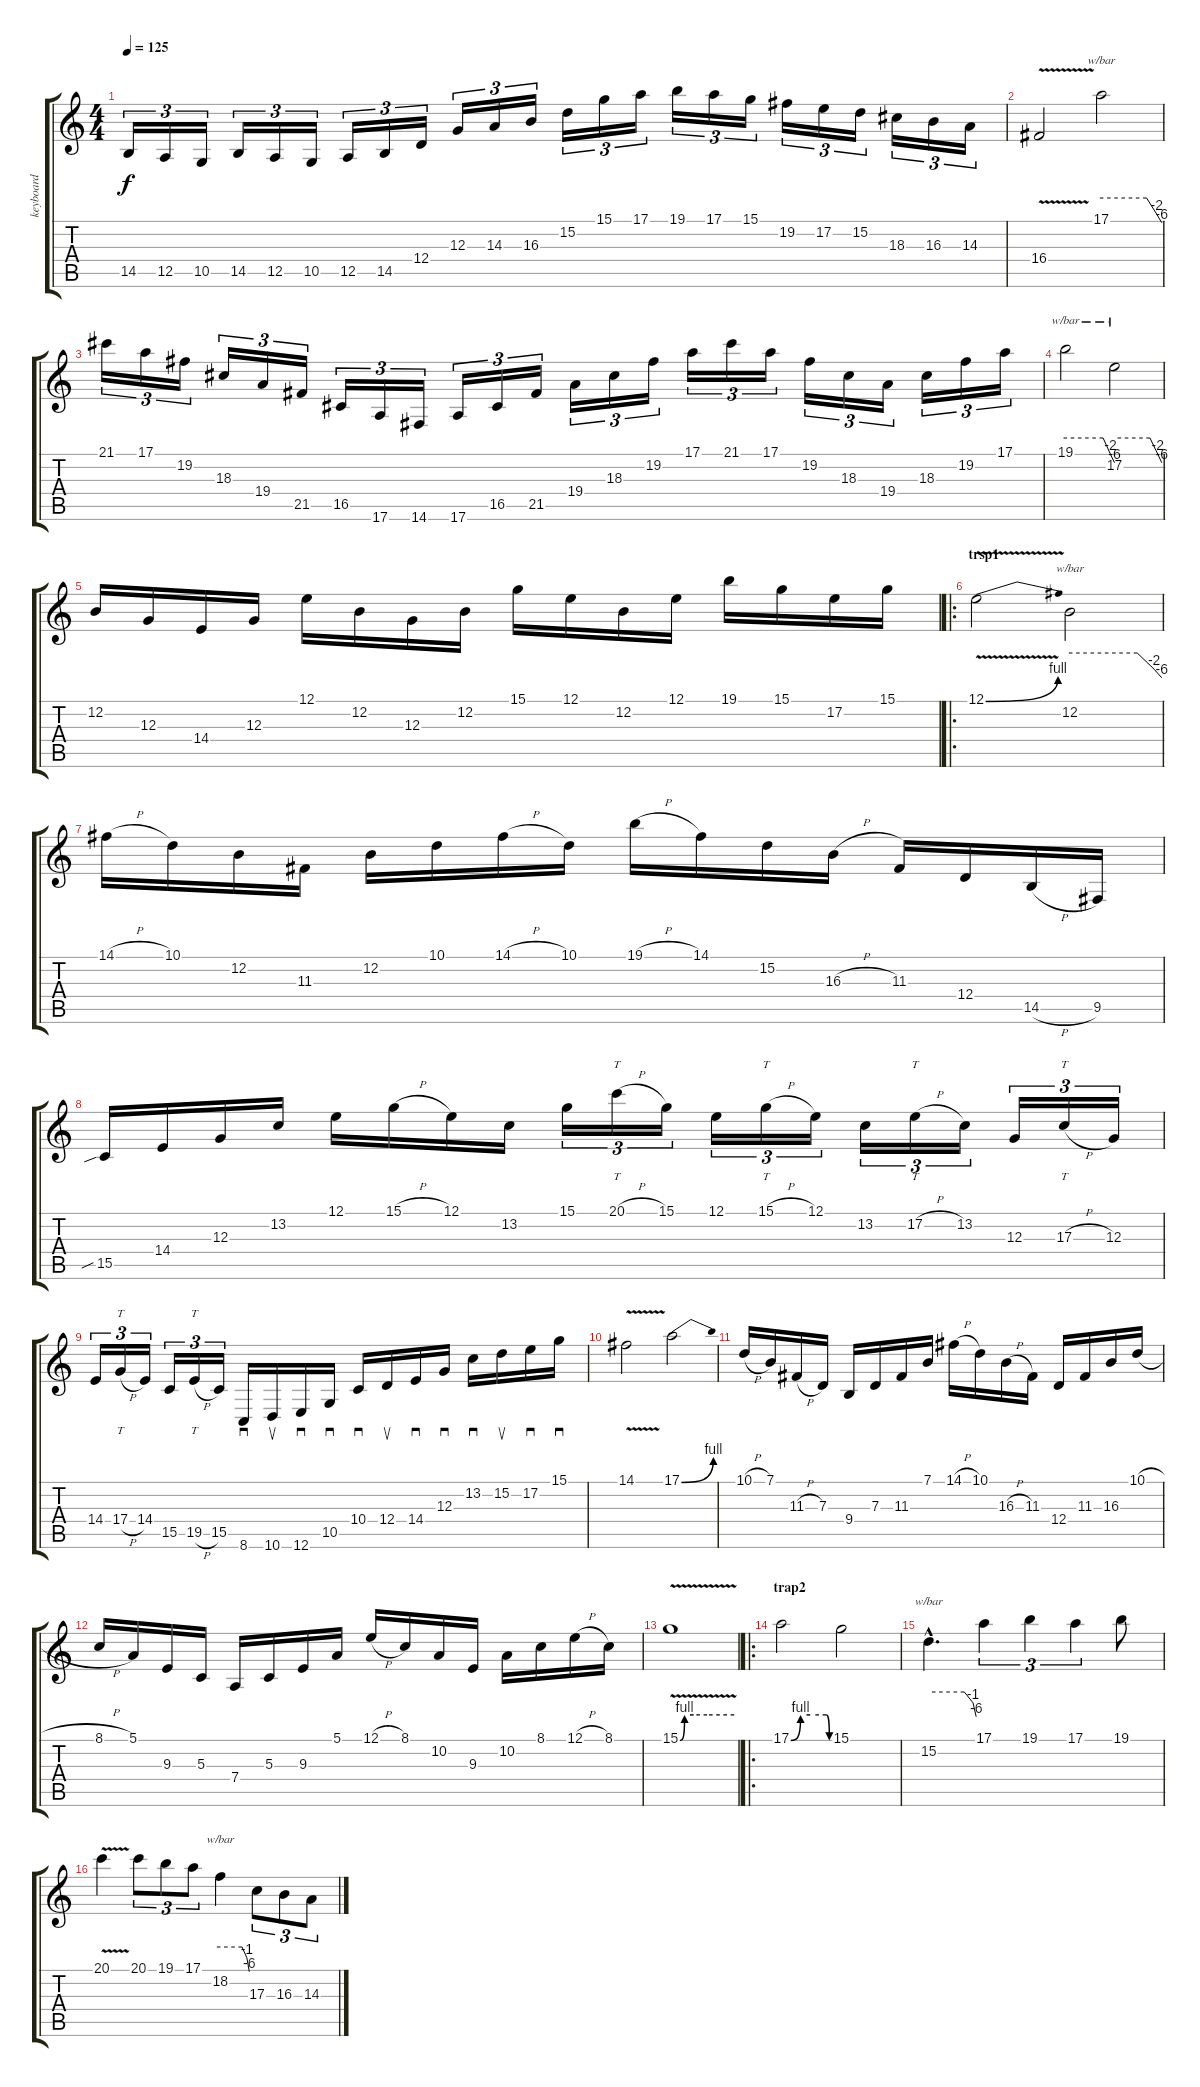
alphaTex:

\track ("keyboard" "keyboard") {instrument acousticgrandpiano}
\staff {score tabs}
\tuning (E4 B3 G3 D3 A2 E2) {hide}
\ts (4 4)
\tempo 125
\clef g2
\ks c
14.5.16{tu (3 2) dy f} 12.5.16{tu (3 2)} 10.5.16{tu (3 2)} 14.5.16{tu (3 2)} 12.5.16{tu (3 2)} 10.5.16{tu (3 2)} 12.5.16{tu (3 2)} 14.5.16{tu (3 2)} 12.4.16{tu (3 2)} 12.3.16{tu (3 2)} 14.3.16{tu (3 2)} 16.3.16{tu (3 2)} 15.2.16{tu (3 2)} 15.1.16{tu (3 2)} 17.1.16{tu (3 2)} 19.1.16{tu (3 2)} 17.1.16{tu (3 2)} 15.1.16{tu (3 2)} 19.2.16{tu (3 2)} 17.2.16{tu (3 2)} 15.2.16{tu (3 2)} 18.3.16{tu (3 2)} 16.3.16{tu (3 2)} 14.3.16{tu (3 2)} |
16.4{v}.2 17.1.2{tbe (custom default 0 0 45 0 55 -8 60 -24)} |
21.1.16{tu (3 2)} 17.1.16{tu (3 2)} 19.2.16{tu (3 2)} 18.3.16{tu (3 2)} 19.4.16{tu (3 2)} 21.5.16{tu (3 2)} 16.5.16{tu (3 2)} 17.6.16{tu (3 2)} 14.6.16{tu (3 2)} 17.6.16{tu (3 2)} 16.5.16{tu (3 2)} 21.5.16{tu (3 2)} 19.4.16{tu (3 2)} 18.3.16{tu (3 2)} 19.2.16{tu (3 2)} 17.1.16{tu (3 2)} 21.1.16{tu (3 2)} 17.1.16{tu (3 2)} 19.2.16{tu (3 2)} 18.3.16{tu (3 2)} 19.4.16{tu (3 2)} 18.3.16{tu (3 2)} 19.2.16{tu (3 2)} 17.1.16{tu (3 2)} |
19.1.2{tbe (custom default 0 0 46 0 55 -8 60 -24)} 17.2.2{tbe (custom default 0 0 45 0 55 -8 60 -24)} |
12.2.16 12.3.16 14.4.16 12.3.16 12.1.16 12.2.16 12.3.16 12.2.16 15.1.16 12.1.16 12.2.16 12.1.16 19.1.16 15.1.16 17.2.16 15.1.16 |
\ro
\section ("" "trsp1")
12.1{be (bend 0 0 60 4) v}.2{volume 16 balance 8 instrument distortionguitar} 12.2.2{tbe (custom default 0 0 44 0 55 -8 60 -24)} |
14.1{h}.16 10.1.16 12.2.16 11.3.16 12.2.16 10.1.16 14.1{h}.16 10.1.16 19.1{h}.16 14.1.16 15.2.16 16.3{h}.16 11.3.16 12.4.16 14.5{h}.16 9.5.16 |
15.5{sib}.16 14.4.16 12.3.16 13.2.16 12.1.16 15.1{h}.16 12.1.16 13.2.16 15.1.16{tu (3 2)} 20.1{h}.16{tt tu (3 2)} 15.1.16{tu (3 2)} 12.1.16{tu (3 2)} 15.1{h}.16{tt tu (3 2)} 12.1.16{tu (3 2)} 13.2.16{tu (3 2)} 17.2{h}.16{tt tu (3 2)} 13.2.16{tu (3 2)} 12.3.16{tu (3 2)} 17.3{h}.16{tt tu (3 2)} 12.3.16{tu (3 2)} |
14.4.16{tu (3 2)} 17.4{h}.16{tt tu (3 2)} 14.4.16{tu (3 2)} 15.5.16{tu (3 2)} 19.5{h}.16{tt tu (3 2)} 15.5.16{tu (3 2)} 8.6.16{sd} 10.6.16{su} 12.6.16{sd} 10.5.16{sd} 10.4.16{sd} 12.4.16{su} 14.4.16{sd} 12.3.16{sd} 13.2.16{sd} 15.2.16{su} 17.2.16{sd} 15.1.16{sd} |
14.1{v}.2 17.1{be (bend 0 0 60 4)}.2 |
10.1{h}.16 7.1.16 11.3{h}.16 7.3.16 9.4.16 7.3.16 11.3.16 7.1.16 14.1{h}.16 10.1.16 16.3{h}.16 11.3.16 12.4.16 11.3.16 16.3.16 10.1{h}.16 |
8.1{h}.16 5.1.16 9.3.16 5.3.16 7.4.16 5.3.16 9.3.16 5.1.16 12.1{h}.16 8.1.16 10.2.16 9.3.16 10.2.16 8.1.16 12.1{h}.16 8.1.16 |
15.1{be (custom 0 0 5 4 15 4 30 4 60 4) v}.1 |
\ro
\section ("" "trap2")
17.1{be (custom 0 0 15 4 30 4 55 4 60 0)}.2{volume 16 instrument lead2sawtooth} 15.1.2 |
15.2{hac}.4{d tbe (custom default 0 0 45 0 56 -4 60 -24)} 17.1.4{tu (3 2)} 19.1.4{tu (3 2)} 17.1.4{tu (3 2)} 19.1.8 |
20.1{v}.4 20.1.8{tu (3 2)} 19.1.8{tu (3 2)} 17.1.8{tu (3 2)} 18.2.4{tbe (custom default 0 0 45 0 55 -4 60 -24)} 17.3.8{tu (3 2)} 16.3.8{tu (3 2)} 14.3.8{tu (3 2)}
